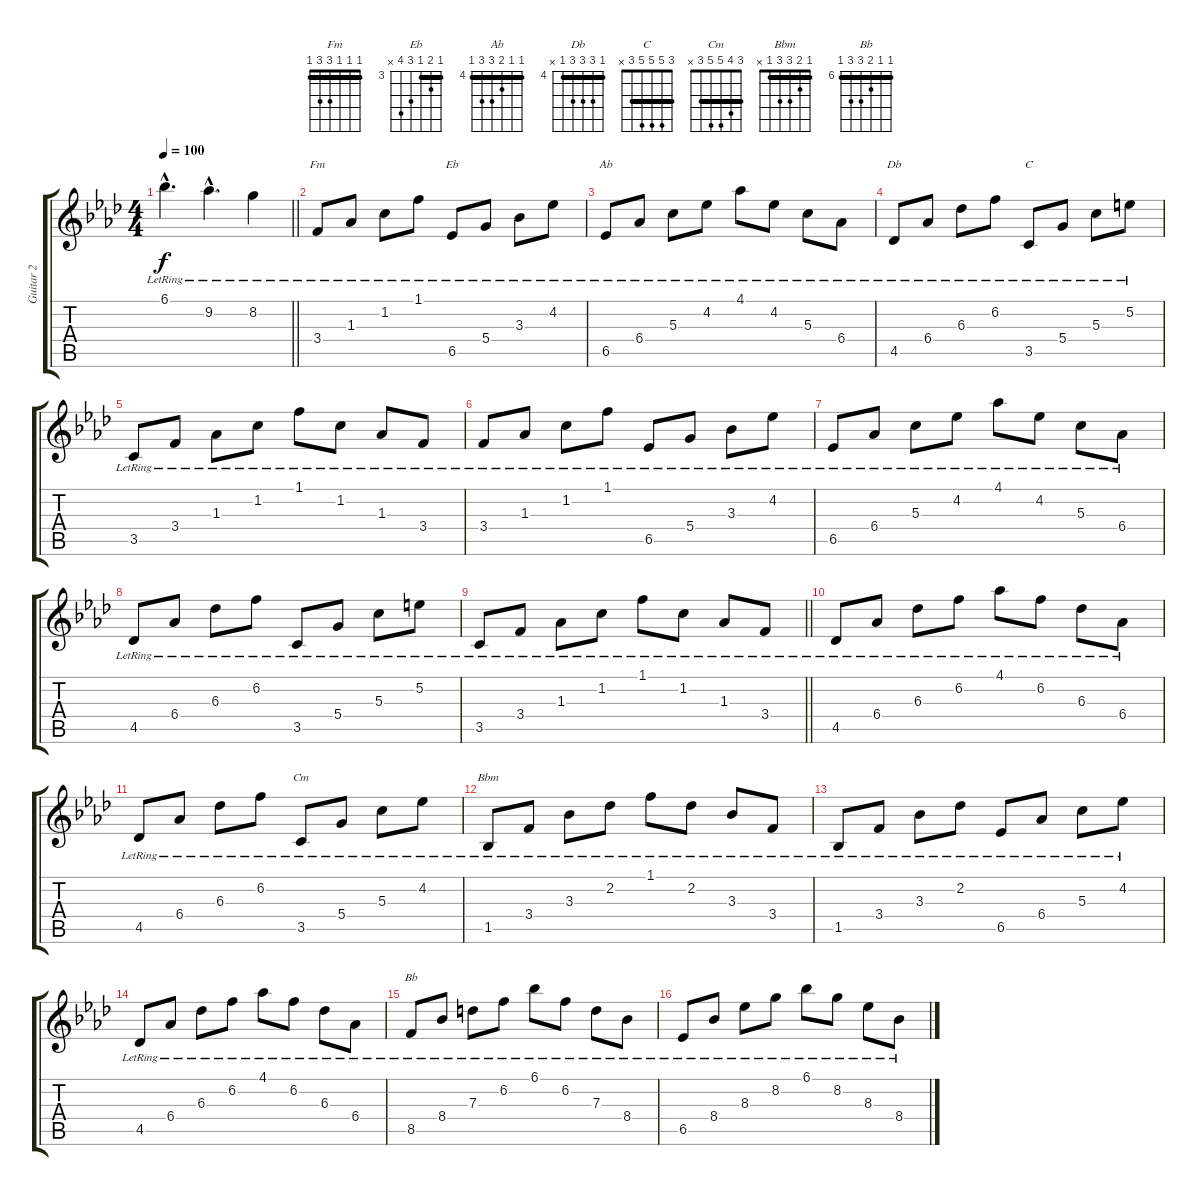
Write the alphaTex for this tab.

\track ("Guitar 2" "Guitar 2") {instrument acousticguitarnylon}
\staff {score tabs}
\tuning (E4 B3 G3 D3 A2 E2) {hide}
\chord ("Fm" 1 1 1 3 3 1) {barre 1}
\chord ("Eb" 3 4 3 5 6 x) {firstfret 3 barre 3}
\chord ("Ab" 4 4 5 6 6 4) {firstfret 4 barre 4}
\chord ("Db" 4 6 6 6 4 x) {firstfret 4 barre 4}
\chord ("C" 3 5 5 5 3 x) {barre 3}
\chord ("Cm" 3 4 5 5 3 x) {barre 3}
\chord ("Bbm" 1 2 3 3 1 x) {barre 1}
\chord ("Bb" 6 6 7 8 8 6) {firstfret 6 barre 6}
\ts (4 4)
\tempo 100
\clef g2
\barLineRight lightlight
\ks ab
6.1{hac lr}.4{d dy f} 9.2{hac lr}.4{d} 8.2{lr}.4 |
3.4{lr}.8{ch "Fm"} 1.3{lr}.8 1.2{lr}.8 1.1{lr}.8 6.5{lr}.8{ch "Eb"} 5.4{lr}.8 3.3{lr}.8 4.2{lr}.8 |
6.5{lr}.8{ch "Ab"} 6.4{lr}.8 5.3{lr}.8 4.2{lr}.8 4.1{lr}.8 4.2{lr}.8 5.3{lr}.8 6.4{lr}.8 |
4.5{lr}.8{ch "Db"} 6.4{lr}.8 6.3{lr}.8 6.2{lr}.8 3.5{lr}.8{ch "C"} 5.4{lr}.8 5.3{lr}.8 5.2{lr}.8 |
3.5{lr}.8 3.4{lr}.8 1.3{lr}.8 1.2{lr}.8 1.1{lr}.8 1.2{lr}.8 1.3{lr}.8 3.4{lr}.8 |
3.4{lr}.8 1.3{lr}.8 1.2{lr}.8 1.1{lr}.8 6.5{lr}.8 5.4{lr}.8 3.3{lr}.8 4.2{lr}.8 |
6.5{lr}.8 6.4{lr}.8 5.3{lr}.8 4.2{lr}.8 4.1{lr}.8 4.2{lr}.8 5.3{lr}.8 6.4{lr}.8 |
4.5{lr}.8 6.4{lr}.8 6.3{lr}.8 6.2{lr}.8 3.5{lr}.8 5.4{lr}.8 5.3{lr}.8 5.2{lr}.8 |
\barLineRight lightlight
3.5{lr}.8 3.4{lr}.8 1.3{lr}.8 1.2{lr}.8 1.1{lr}.8 1.2{lr}.8 1.3{lr}.8 3.4{lr}.8 |
4.5{lr}.8 6.4{lr}.8 6.3{lr}.8 6.2{lr}.8 4.1{lr}.8 6.2{lr}.8 6.3{lr}.8 6.4{lr}.8 |
4.5{lr}.8 6.4{lr}.8 6.3{lr}.8 6.2{lr}.8 3.5{lr}.8{ch "Cm"} 5.4{lr}.8 5.3{lr}.8 4.2{lr}.8 |
1.5{lr}.8{ch "Bbm"} 3.4{lr}.8 3.3{lr}.8 2.2{lr}.8 1.1{lr}.8 2.2{lr}.8 3.3{lr}.8 3.4{lr}.8 |
1.5{lr}.8 3.4{lr}.8 3.3{lr}.8 2.2{lr}.8 6.5{lr}.8 6.4{lr}.8 5.3{lr}.8 4.2{lr}.8 |
4.5{lr}.8 6.4{lr}.8 6.3{lr}.8 6.2{lr}.8 4.1{lr}.8 6.2{lr}.8 6.3{lr}.8 6.4{lr}.8 |
8.5{lr}.8{ch "Bb"} 8.4{lr}.8 7.3{lr}.8 6.2{lr}.8 6.1{lr}.8 6.2{lr}.8 7.3{lr}.8 8.4{lr}.8 |
6.5{lr}.8 8.4{lr}.8 8.3{lr}.8 8.2{lr}.8 6.1{lr}.8 8.2{lr}.8 8.3{lr}.8 8.4{lr}.8
